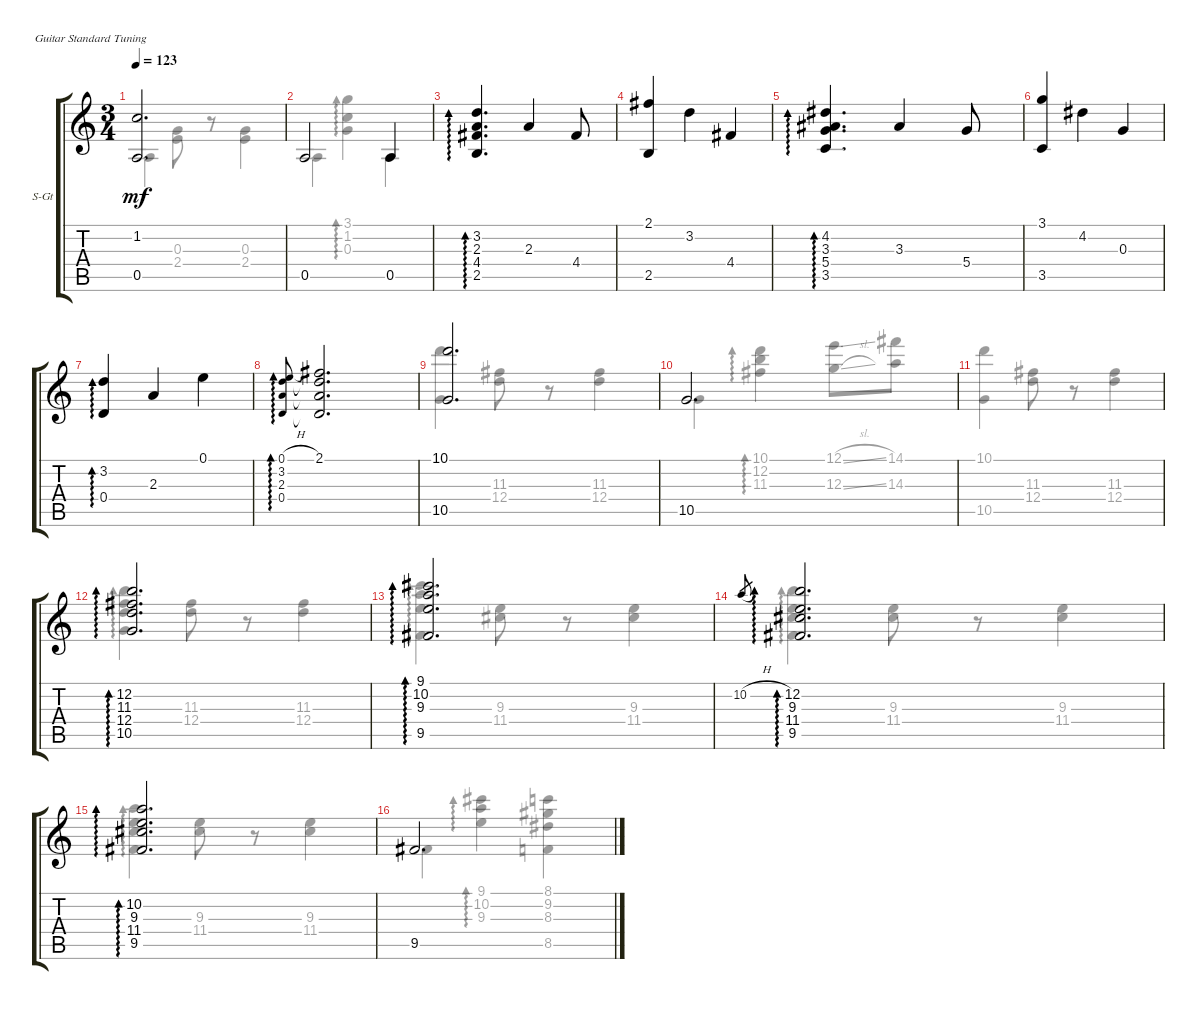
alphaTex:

\defaultSystemsLayout 4
\bracketExtendMode groupsimilarinstruments
\firstSystemTrackNameOrientation horizontal
\otherSystemsTrackNameOrientation horizontal
\track ("Steel Guitar" "S-Gt") {instrument acousticguitarsteel}
\staff {score tabs}
\tuning (E4 B3 G3 D3 A2 E2)
\voice
\ts (3 4)
\tempo 123
\clef g2
\ks c
(1.2 0.5).2{d dy mf} |
0.5.2 0.5.4 |
(2.5 3.2 2.3 4.4).4{d ad 0} 2.3.4 4.4.8 |
(2.5 2.1).4 3.2.4 4.4.4 |
(3.5 4.2 3.3 5.4).4{d ad 0} 3.3.4 5.4.8 |
(3.5 3.1).4 4.2.4 0.3.4 |
(0.4 3.2).4{ad 0} 2.3.4 0.1.4 |
(0.4 2.3 3.2 0.1{h}).8{ad 0 gr onbeat} (2.1 3.2{t} 2.3{t} 0.4{t}).2{d} |
(10.1 10.5).2{d} |
10.5.2{d} |
|
(12.4 10.5 11.3 12.2).2{d ad 0} |
(9.5 9.1 10.2 9.3).2{d ad 0} |
10.2{h}.8{gr} (12.2 9.3 11.4 9.5).2{d ad 0} |
(9.5 11.4 9.3 10.2).2{d ad 0} |
9.5.2{d}
\voice
\clef g2
\ottava regular
\simile none
\ks c
0.5.4{dy mf} (0.3 2.4).8 r.8 (0.3 2.4).4 |
0.5.4 (0.3 1.2 3.1).4{ad 0} 0.5.4 |
|
|
|
|
|
|
(10.1 10.5).4 (12.4 11.3).8 r.8 (11.3 12.4).4 |
10.5.4 (11.3 12.2 10.1).4{ad 0} (12.1{sl} 12.3{sl}).8 (14.1 14.3).8 |
(10.1 10.5).4 (12.4 11.3).8 r.8 (11.3 12.4).4 |
(10.5 12.2 11.3 12.4).4{ad 0} (11.3 12.4).8 r.8 (11.3 12.4).4 |
(9.1 10.2 9.3 9.5).4{ad 0} (9.3 11.4).8 r.8 (9.3 11.4).4 |
(12.2 9.3 11.4 9.5).4{ad 0} (9.3 11.4).8 r.8 (9.3 11.4).4 |
(9.5 10.2 9.3 11.4).4{ad 0} (9.3 11.4).8 r.8 (9.3 11.4).4 |
9.5.4 (10.2 9.3 9.1).4{ad 0} (8.1 9.2 8.3 8.5).4
